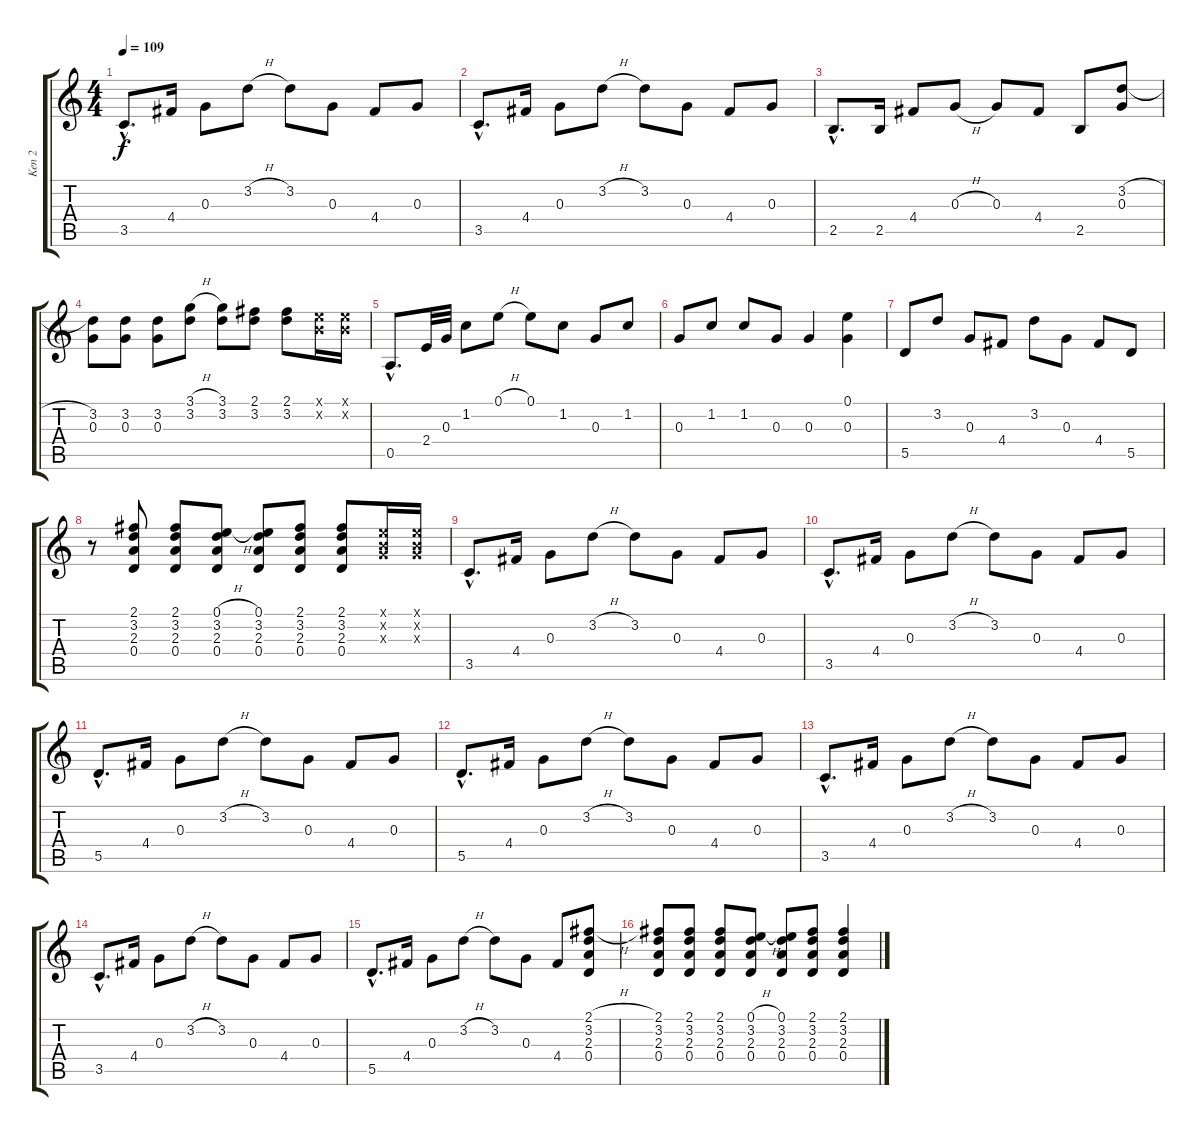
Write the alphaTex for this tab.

\track ("Ken 2" "Ken 2") {instrument electricguitarclean}
\staff {score tabs}
\tuning (E4 B3 G3 D3 A2 E2) {hide}
\ts (4 4)
\tempo 109
\clef g2
\ks c
3.5{hac}.8{d dy f} 4.4.16 0.3.8 3.2{h}.8 3.2.8 0.3.8 4.4.8 0.3.8 |
3.5{hac}.8{d} 4.4.16 0.3.8 3.2{h}.8 3.2.8 0.3.8 4.4.8 0.3.8 |
2.5{hac}.8{d} 2.5.16 4.4.8 0.3{h}.8 0.3.8 4.4.8 2.5.8 (3.2{h} 0.3).8 |
(3.2 0.3).8 (3.2 0.3).8 (3.2 0.3).8 (3.1{h} 3.2).8 (3.1 3.2).8 (2.1 3.2).8 (2.1 3.2).8 (0.1{x} 0.2{x}).16 (0.1{x} 0.2{x}).16 |
0.5{hac}.8{d} 2.4.32 0.3.32 1.2.8 0.1{h}.8 0.1.8 1.2.8 0.3.8 1.2.8 |
0.3.8 1.2.8 1.2.8 0.3.8 0.3.4 (0.1 0.3).4 |
5.5.8 3.2.8 0.3.8 4.4.8 3.2.8 0.3.8 4.4.8 5.5.8 |
r.8 (2.1 3.2 2.3 0.4).8 (2.1 3.2 2.3 0.4).8 (0.1{h} 3.2 2.3 0.4).8 (0.1 3.2 2.3 0.4).8 (2.1 3.2 2.3 0.4).8 (2.1 3.2 2.3 0.4).8 (0.1{x} 0.2{x} 0.3{x}).16 (0.1{x} 0.2{x} 0.3{x}).16 |
3.5{hac}.8{d} 4.4.16 0.3.8 3.2{h}.8 3.2.8 0.3.8 4.4.8 0.3.8 |
3.5{hac}.8{d} 4.4.16 0.3.8 3.2{h}.8 3.2.8 0.3.8 4.4.8 0.3.8 |
5.5{hac}.8{d} 4.4.16 0.3.8 3.2{h}.8 3.2.8 0.3.8 4.4.8 0.3.8 |
5.5{hac}.8{d} 4.4.16 0.3.8 3.2{h}.8 3.2.8 0.3.8 4.4.8 0.3.8 |
3.5{hac}.8{d} 4.4.16 0.3.8 3.2{h}.8 3.2.8 0.3.8 4.4.8 0.3.8 |
3.5{hac}.8{d} 4.4.16 0.3.8 3.2{h}.8 3.2.8 0.3.8 4.4.8 0.3.8 |
5.5{hac}.8{d} 4.4.16 0.3.8 3.2{h}.8 3.2.8 0.3.8 4.4.8 (2.1{h} 3.2 2.3 0.4).8 |
(2.1 3.2 2.3 0.4).8 (2.1 3.2 2.3 0.4).8 (2.1 3.2 2.3 0.4).8 (0.1{h} 3.2 2.3 0.4).8 (0.1 3.2 2.3 0.4).8 (2.1 3.2 2.3 0.4).8 (2.1 3.2 2.3 0.4).4
